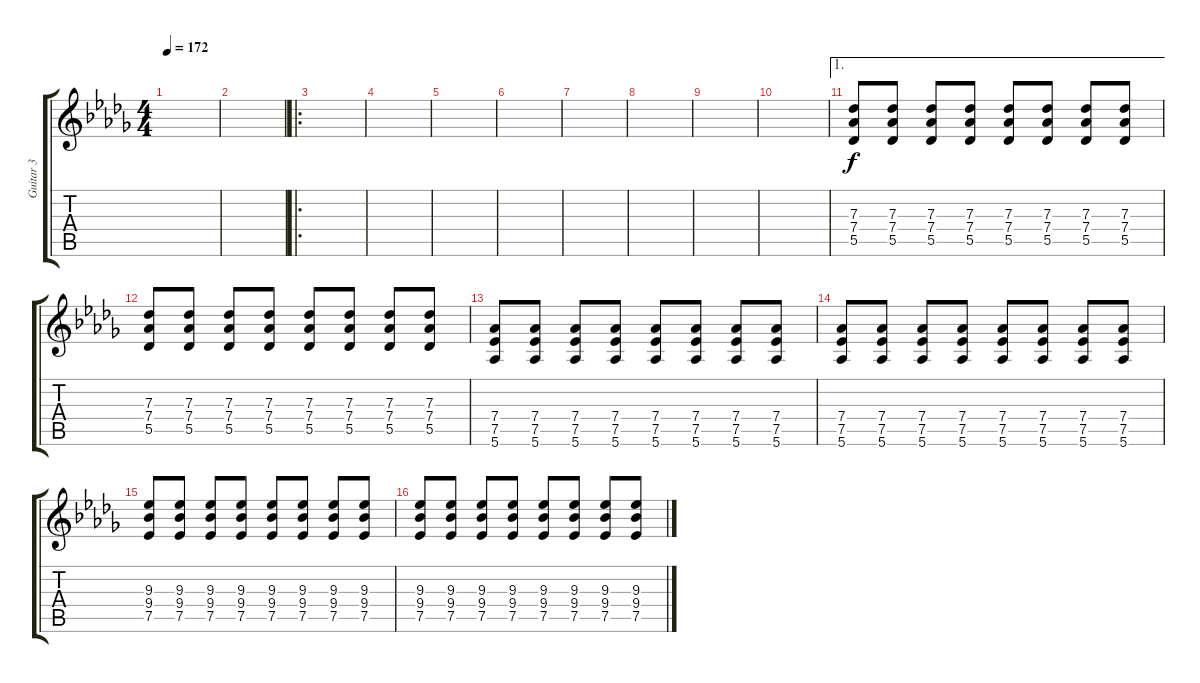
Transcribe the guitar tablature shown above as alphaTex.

\track ("Guitar 3" "Guitar 3") {instrument distortionguitar}
\staff {score tabs}
\tuning (Eb4 Bb3 Gb3 Db3 Ab2 Eb2) {hide}
\ts (4 4)
\tempo 172
\clef g2
\ks db
|
|
\ro
|
|
|
|
|
|
|
|
\ae 1
(7.3 7.4 5.5).8 (7.3 7.4 5.5).8 (7.3 7.4 5.5).8 (7.3 7.4 5.5).8 (7.3 7.4 5.5).8 (7.3 7.4 5.5).8 (7.3 7.4 5.5).8 (7.3 7.4 5.5).8 |
(7.3 7.4 5.5).8 (7.3 7.4 5.5).8 (7.3 7.4 5.5).8 (7.3 7.4 5.5).8 (7.3 7.4 5.5).8 (7.3 7.4 5.5).8 (7.3 7.4 5.5).8 (7.3 7.4 5.5).8 |
(7.4 7.5 5.6).8 (7.4 7.5 5.6).8 (7.4 7.5 5.6).8 (7.4 7.5 5.6).8 (7.4 7.5 5.6).8 (7.4 7.5 5.6).8 (7.4 7.5 5.6).8 (7.4 7.5 5.6).8 |
(7.4 7.5 5.6).8 (7.4 7.5 5.6).8 (7.4 7.5 5.6).8 (7.4 7.5 5.6).8 (7.4 7.5 5.6).8 (7.4 7.5 5.6).8 (7.4 7.5 5.6).8 (7.4 7.5 5.6).8 |
(9.3 9.4 7.5).8 (9.3 9.4 7.5).8 (9.3 9.4 7.5).8 (9.3 9.4 7.5).8 (9.3 9.4 7.5).8 (9.3 9.4 7.5).8 (9.3 9.4 7.5).8 (9.3 9.4 7.5).8 |
(9.3 9.4 7.5).8 (9.3 9.4 7.5).8 (9.3 9.4 7.5).8 (9.3 9.4 7.5).8 (9.3 9.4 7.5).8 (9.3 9.4 7.5).8 (9.3 9.4 7.5).8 (9.3 9.4 7.5).8
